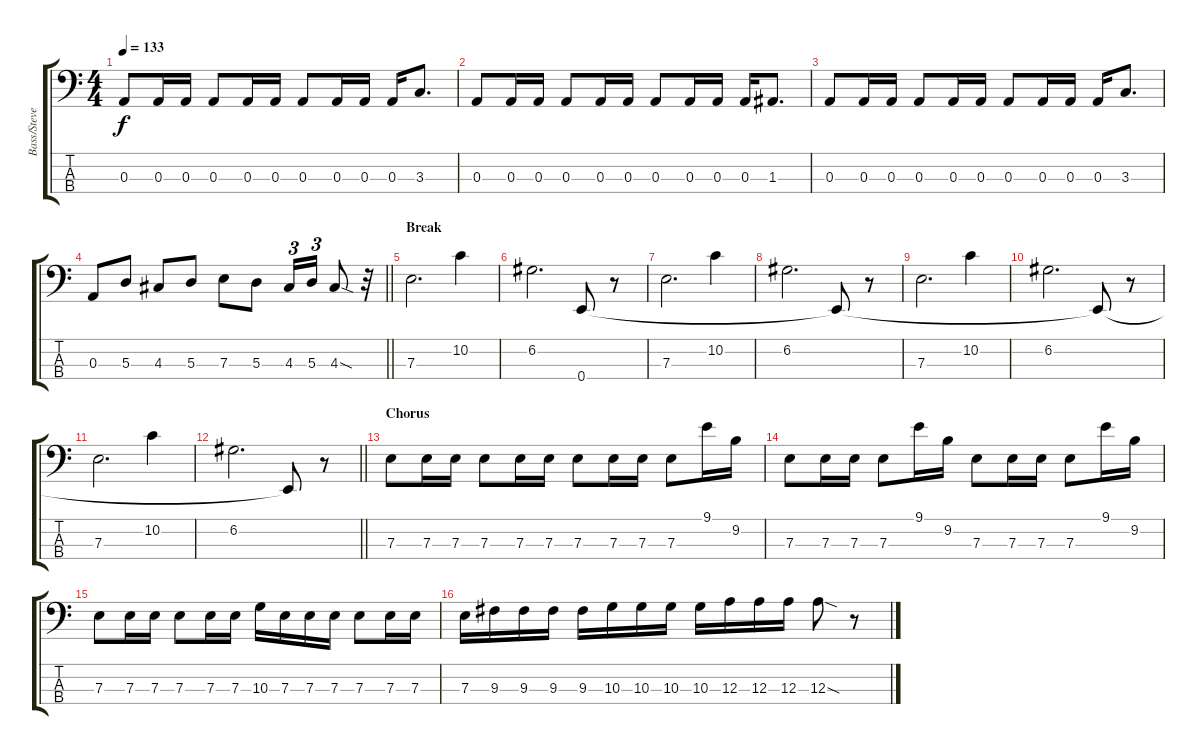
\track ("Bass/Steve Harris" "Bass/Steve") {instrument electricbassfinger}
\staff {score tabs}
\tuning (G2 D2 A1 E1) {hide}
\ts (4 4)
\tempo 133
\clef f4
\ks c
0.3.8{dy f} 0.3.16 0.3.16 0.3.8 0.3.16 0.3.16 0.3.8 0.3.16 0.3.16 0.3.16 3.3.8{d} |
0.3.8 0.3.16 0.3.16 0.3.8 0.3.16 0.3.16 0.3.8 0.3.16 0.3.16 0.3.16 1.3.8{d} |
0.3.8 0.3.16 0.3.16 0.3.8 0.3.16 0.3.16 0.3.8 0.3.16 0.3.16 0.3.16 3.3.8{d} |
\barLineRight lightlight
0.3.8 5.3.8 4.3.8 5.3.8 7.3.8 5.3.8 4.3.16{tu (3 2)} 5.3.16{tu (3 2)} 4.3{sod}.8 r.32 |
\section ("" "Break")
7.3.2{d} 10.2.4 |
6.2.2{d} 0.4.8 r.8 |
7.3.2{d} 10.2.4 |
6.2.2{d} 0.4{t}.8 r.8 |
7.3.2{d} 10.2.4 |
6.2.2{d} 0.4{t}.8 r.8 |
7.3.2{d} 10.2.4 |
\barLineRight lightlight
6.2.2{d} 0.4{t}.8 r.8 |
\section ("" "Chorus")
7.3.8 7.3.16 7.3.16 7.3.8 7.3.16 7.3.16 7.3.8 7.3.16 7.3.16 7.3.8 9.1.16 9.2.16 |
7.3.8 7.3.16 7.3.16 7.3.8 9.1.16 9.2.16 7.3.8 7.3.16 7.3.16 7.3.8 9.1.16 9.2.16 |
7.3.8 7.3.16 7.3.16 7.3.8 7.3.16 7.3.16 10.3.16 7.3.16 7.3.16 7.3.16 7.3.8 7.3.16 7.3.16 |
7.3.16 9.3.16 9.3.16 9.3.16 9.3.16 10.3.16 10.3.16 10.3.16 10.3.16 12.3.16 12.3.16 12.3.16 12.3{sod}.8 r.8
